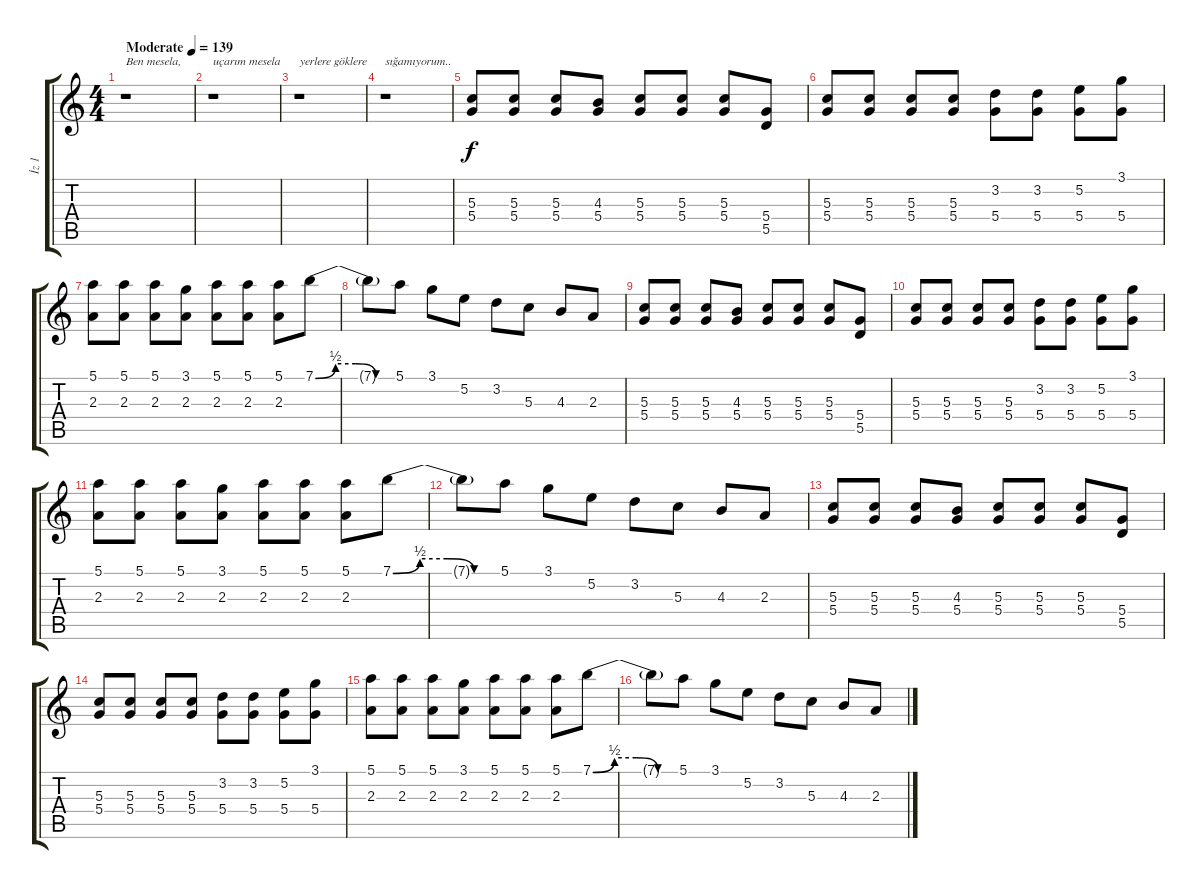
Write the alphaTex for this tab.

\track ("İz 1" "İz 1") {instrument overdrivenguitar}
\staff {score tabs}
\tuning (E4 B3 G3 D3 A2 E2) {hide}
\ts (4 4)
\tempo (139 "Moderate")
\clef g2
\ks c
r.1{txt "Ben mesela," dy f instrument overdrivenguitar} |
r.1{txt "uçarım mesela"} |
r.1{txt "yerlere göklere"} |
r.1{txt "sığamıyorum.."} |
(5.3 5.4).8 (5.3 5.4).8 (5.3 5.4).8 (4.3 5.4).8 (5.3 5.4).8 (5.3 5.4).8 (5.3 5.4).8 (5.4 5.5).8 |
(5.3 5.4).8 (5.3 5.4).8 (5.3 5.4).8 (5.3 5.4).8 (3.2 5.4).8 (3.2 5.4).8 (5.2 5.4).8 (3.1 5.4).8 |
(5.1 2.3).8 (5.1 2.3).8 (5.1 2.3).8 (3.1 2.3).8 (5.1 2.3).8 (5.1 2.3).8 (5.1 2.3).8 7.1{be (custom 0 0 15 2 30 2 45 0 60 0)}.8 |
7.1{t}.8 5.1.8 3.1.8 5.2.8 3.2.8 5.3.8 4.3.8 2.3.8 |
(5.3 5.4).8{instrument overdrivenguitar} (5.3 5.4).8 (5.3 5.4).8 (4.3 5.4).8 (5.3 5.4).8 (5.3 5.4).8 (5.3 5.4).8 (5.4 5.5).8 |
(5.3 5.4).8 (5.3 5.4).8 (5.3 5.4).8 (5.3 5.4).8 (3.2 5.4).8 (3.2 5.4).8 (5.2 5.4).8 (3.1 5.4).8 |
(5.1 2.3).8 (5.1 2.3).8 (5.1 2.3).8 (3.1 2.3).8 (5.1 2.3).8 (5.1 2.3).8 (5.1 2.3).8 7.1{be (custom 0 0 15 2 30 2 45 0 60 0)}.8 |
7.1{t}.8 5.1.8 3.1.8 5.2.8 3.2.8 5.3.8 4.3.8 2.3.8 |
(5.3 5.4).8{instrument overdrivenguitar} (5.3 5.4).8 (5.3 5.4).8 (4.3 5.4).8 (5.3 5.4).8 (5.3 5.4).8 (5.3 5.4).8 (5.4 5.5).8 |
(5.3 5.4).8 (5.3 5.4).8 (5.3 5.4).8 (5.3 5.4).8 (3.2 5.4).8 (3.2 5.4).8 (5.2 5.4).8 (3.1 5.4).8 |
(5.1 2.3).8 (5.1 2.3).8 (5.1 2.3).8 (3.1 2.3).8 (5.1 2.3).8 (5.1 2.3).8 (5.1 2.3).8 7.1{be (custom 0 0 15 2 30 2 45 0 60 0)}.8 |
7.1{t}.8 5.1.8 3.1.8 5.2.8 3.2.8 5.3.8 4.3.8 2.3.8
